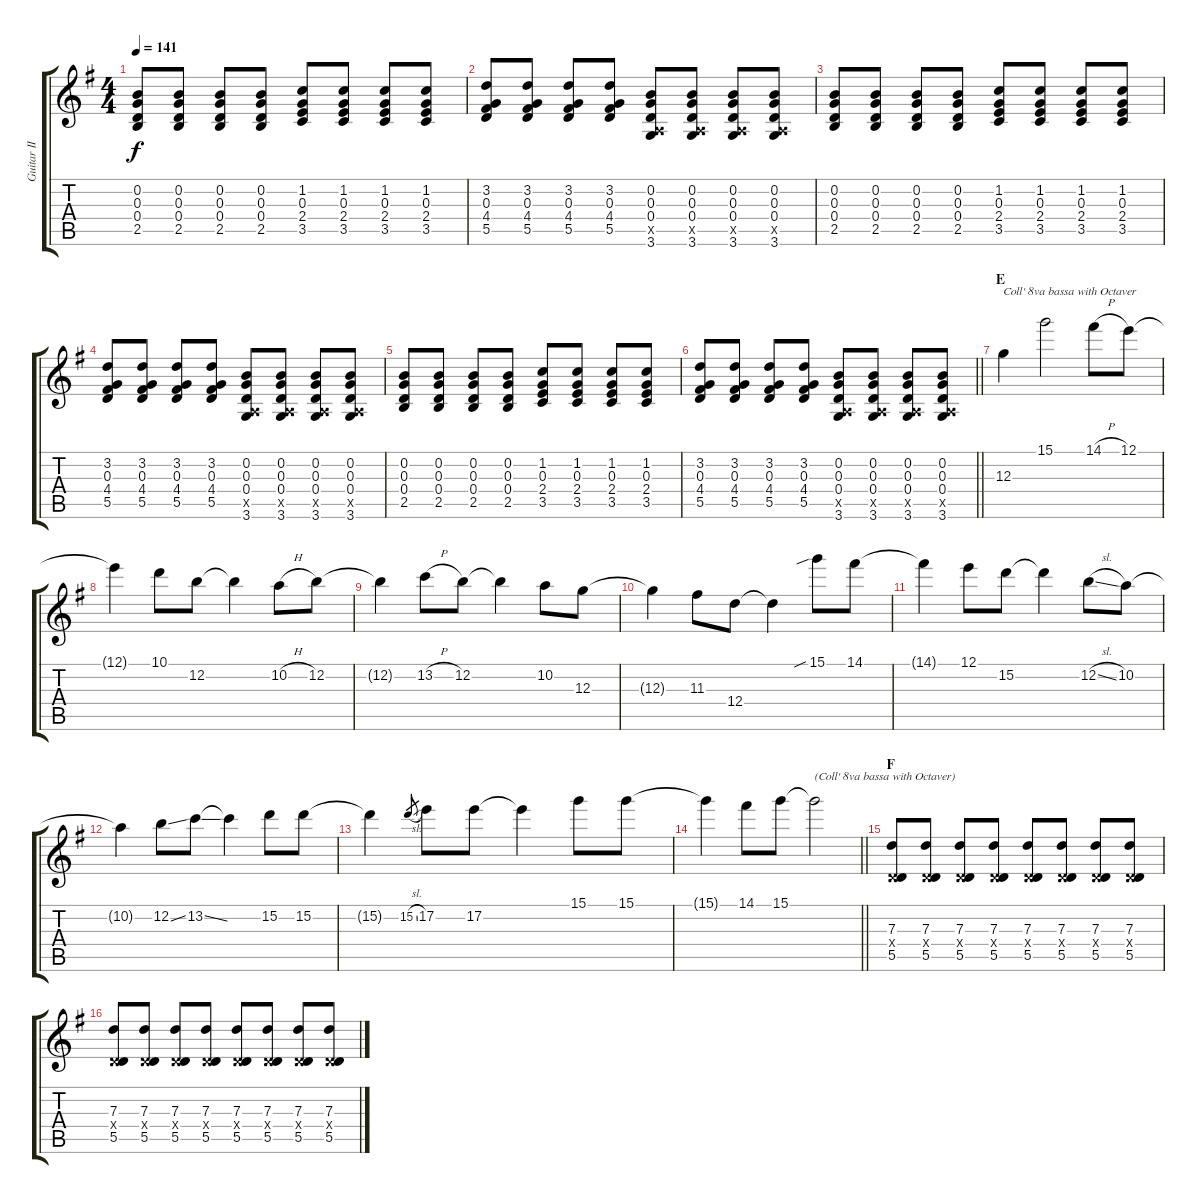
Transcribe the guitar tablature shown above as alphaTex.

\track ("Guitar II - Kita Kensuke" "Guitar II ") {instrument distortionguitar}
\staff {score tabs}
\tuning (E4 B3 G3 D3 A2 E2) {hide}
\ts (4 4)
\tempo 141
\clef g2
\ks g
(0.2 0.3 0.4 2.5).8{dy f} (0.2 0.3 0.4 2.5).8 (0.2 0.3 0.4 2.5).8 (0.2 0.3 0.4 2.5).8 (1.2 0.3 2.4 3.5).8 (1.2 0.3 2.4 3.5).8 (1.2 0.3 2.4 3.5).8 (1.2 0.3 2.4 3.5).8 |
(3.2 0.3 4.4 5.5).8 (3.2 0.3 4.4 5.5).8 (3.2 0.3 4.4 5.5).8 (3.2 0.3 4.4 5.5).8 (0.2 0.3 0.4 0.5{x} 3.6).8 (0.2 0.3 0.4 0.5{x} 3.6).8 (0.2 0.3 0.4 0.5{x} 3.6).8 (0.2 0.3 0.4 0.5{x} 3.6).8 |
(0.2 0.3 0.4 2.5).8 (0.2 0.3 0.4 2.5).8 (0.2 0.3 0.4 2.5).8 (0.2 0.3 0.4 2.5).8 (1.2 0.3 2.4 3.5).8 (1.2 0.3 2.4 3.5).8 (1.2 0.3 2.4 3.5).8 (1.2 0.3 2.4 3.5).8 |
(3.2 0.3 4.4 5.5).8 (3.2 0.3 4.4 5.5).8 (3.2 0.3 4.4 5.5).8 (3.2 0.3 4.4 5.5).8 (0.2 0.3 0.4 0.5{x} 3.6).8 (0.2 0.3 0.4 0.5{x} 3.6).8 (0.2 0.3 0.4 0.5{x} 3.6).8 (0.2 0.3 0.4 0.5{x} 3.6).8 |
(0.2 0.3 0.4 2.5).8 (0.2 0.3 0.4 2.5).8 (0.2 0.3 0.4 2.5).8 (0.2 0.3 0.4 2.5).8 (1.2 0.3 2.4 3.5).8 (1.2 0.3 2.4 3.5).8 (1.2 0.3 2.4 3.5).8 (1.2 0.3 2.4 3.5).8 |
\barLineRight lightlight
(3.2 0.3 4.4 5.5).8 (3.2 0.3 4.4 5.5).8 (3.2 0.3 4.4 5.5).8 (3.2 0.3 4.4 5.5).8 (0.2 0.3 0.4 0.5{x} 3.6).8 (0.2 0.3 0.4 0.5{x} 3.6).8 (0.2 0.3 0.4 0.5{x} 3.6).8 (0.2 0.3 0.4 0.5{x} 3.6).8 |
\section ("" "E")
12.3.4{txt "Coll' 8va bassa with Octaver"} 15.1.2 14.1{h}.8 12.1.8 |
12.1{t}.4 10.1.8 12.2.8 12.2{t}.4 10.2{h}.8 12.2.8 |
12.2{t}.4 13.2{h}.8 12.2.8 12.2{t}.4 10.2.8 12.3.8 |
12.3{t}.4 11.3.8 12.4.8 12.4{t}.4 15.1{sib}.8 14.1.8 |
14.1{t}.4 12.1.8 15.2.8 15.2{t}.4 12.2{sl}.8 10.2.8 |
10.2{t}.4 12.2{ss}.8 13.2{ss}.8 13.2{t}.4 15.2.8 15.2.8 |
15.2{t}.4 15.2{sl}.8{gr} 17.2.8 17.2.8 17.2{t}.4 15.1.8 15.1.8 |
\barLineRight lightlight
15.1{t}.4 14.1.8 15.1.8 15.1{t}.2{txt "(Coll' 8va bassa with Octaver)"} |
\section ("" "F")
(7.3 0.4{x} 5.5).8 (7.3 0.4{x} 5.5).8 (7.3 0.4{x} 5.5).8 (7.3 0.4{x} 5.5).8 (7.3 0.4{x} 5.5).8 (7.3 0.4{x} 5.5).8 (7.3 0.4{x} 5.5).8 (7.3 0.4{x} 5.5).8 |
(7.3 0.4{x} 5.5).8 (7.3 0.4{x} 5.5).8 (7.3 0.4{x} 5.5).8 (7.3 0.4{x} 5.5).8 (7.3 0.4{x} 5.5).8 (7.3 0.4{x} 5.5).8 (7.3 0.4{x} 5.5).8 (7.3 0.4{x} 5.5).8
